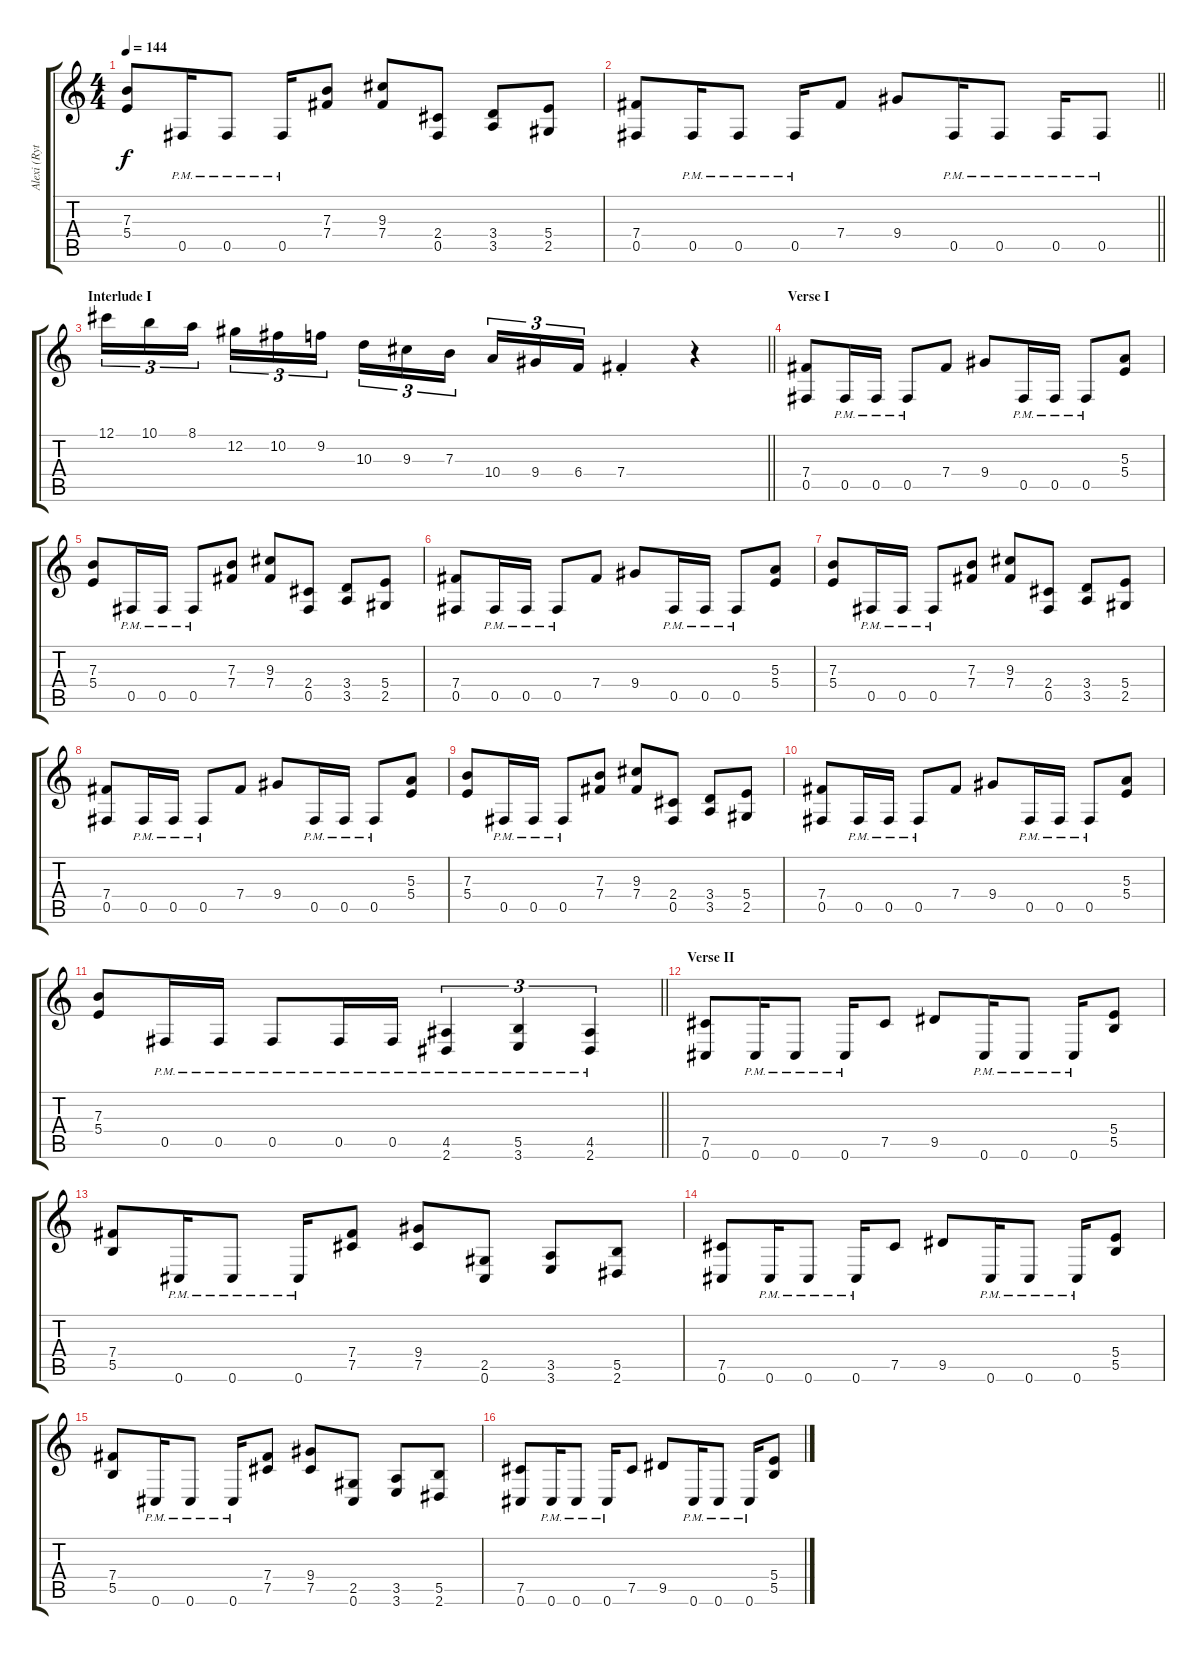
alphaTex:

\track ("Alexi (Rythm Guitar)" "Alexi (Ryt") {instrument distortionguitar}
\staff {score tabs}
\tuning (Db4 Ab3 E3 B2 Gb2 Db2) {hide}
\ts (4 4)
\tempo 144
\clef g2
\ks c
(7.3 5.4).8{dy f} 0.5{pm}.16 0.5{pm}.8 0.5{pm}.16 (7.3 7.4).8 (9.3 7.4).8 (2.4 0.5).8 (3.4 3.5).8 (5.4 2.5).8 |
\barLineRight lightlight
(7.4 0.5).8 0.5{pm}.16 0.5{pm}.8 0.5{pm}.16 7.4.8 9.4.8 0.5{pm}.16 0.5{pm}.8 0.5{pm}.16 0.5{pm}.8 |
\section ("" "Interlude I")
\barLineRight lightlight
12.1.16{tu (3 2) balance 8} 10.1.16{tu (3 2)} 8.1.16{tu (3 2) beam splitsecondary} 12.2.16{tu (3 2)} 10.2.16{tu (3 2)} 9.2.16{tu (3 2)} 10.3.16{tu (3 2)} 9.3.16{tu (3 2)} 7.3.16{tu (3 2) beam splitsecondary} 10.4.16{tu (3 2)} 9.4.16{tu (3 2)} 6.4.16{tu (3 2)} 7.4{st}.4 r.4 |
\section ("" "Verse I")
(7.4 0.5).8{volume 13 balance 2 instrument distortionguitar} 0.5{pm}.16 0.5{pm}.16 0.5{pm}.8 7.4.8 9.4.8 0.5{pm}.16 0.5{pm}.16 0.5{pm}.8 (5.3 5.4).8 |
(7.3 5.4).8 0.5{pm}.16 0.5{pm}.16 0.5{pm}.8 (7.3 7.4).8 (9.3 7.4).8 (2.4 0.5).8 (3.4 3.5).8 (5.4 2.5).8 |
(7.4 0.5).8 0.5{pm}.16 0.5{pm}.16 0.5{pm}.8 7.4.8 9.4.8 0.5{pm}.16 0.5{pm}.16 0.5{pm}.8 (5.3 5.4).8 |
(7.3 5.4).8 0.5{pm}.16 0.5{pm}.16 0.5{pm}.8 (7.3 7.4).8 (9.3 7.4).8 (2.4 0.5).8 (3.4 3.5).8 (5.4 2.5).8 |
(7.4 0.5).8 0.5{pm}.16 0.5{pm}.16 0.5{pm}.8 7.4.8 9.4.8 0.5{pm}.16 0.5{pm}.16 0.5{pm}.8 (5.3 5.4).8 |
(7.3 5.4).8 0.5{pm}.16 0.5{pm}.16 0.5{pm}.8 (7.3 7.4).8 (9.3 7.4).8 (2.4 0.5).8 (3.4 3.5).8 (5.4 2.5).8 |
(7.4 0.5).8 0.5{pm}.16 0.5{pm}.16 0.5{pm}.8 7.4.8 9.4.8 0.5{pm}.16 0.5{pm}.16 0.5{pm}.8 (5.3 5.4).8 |
\barLineRight lightlight
(7.3 5.4).8 0.5{pm}.16 0.5{pm}.16 0.5{pm}.8 0.5{pm}.16 0.5{pm}.16 (4.5{pm} 2.6{pm}).4{tu (3 2)} (5.5{pm} 3.6{pm}).4{tu (3 2)} (4.5{pm} 2.6{pm}).4{tu (3 2)} |
\section ("" "Verse II")
(7.5 0.6).8 0.6{pm}.16 0.6{pm}.8 0.6{pm}.16 7.5.8 9.5.8 0.6{pm}.16 0.6{pm}.8 0.6{pm}.16 (5.4 5.5).8 |
(7.4 5.5).8 0.6{pm}.16 0.6{pm}.8 0.6{pm}.16 (7.4 7.5).8 (9.4 7.5).8 (2.5 0.6).8 (3.5 3.6).8 (5.5 2.6).8 |
(7.5 0.6).8 0.6{pm}.16 0.6{pm}.8 0.6{pm}.16 7.5.8 9.5.8 0.6{pm}.16 0.6{pm}.8 0.6{pm}.16 (5.4 5.5).8 |
(7.4 5.5).8 0.6{pm}.16 0.6{pm}.8 0.6{pm}.16 (7.4 7.5).8 (9.4 7.5).8 (2.5 0.6).8 (3.5 3.6).8 (5.5 2.6).8 |
(7.5 0.6).8 0.6{pm}.16 0.6{pm}.8 0.6{pm}.16 7.5.8 9.5.8 0.6{pm}.16 0.6{pm}.8 0.6{pm}.16 (5.4 5.5).8
